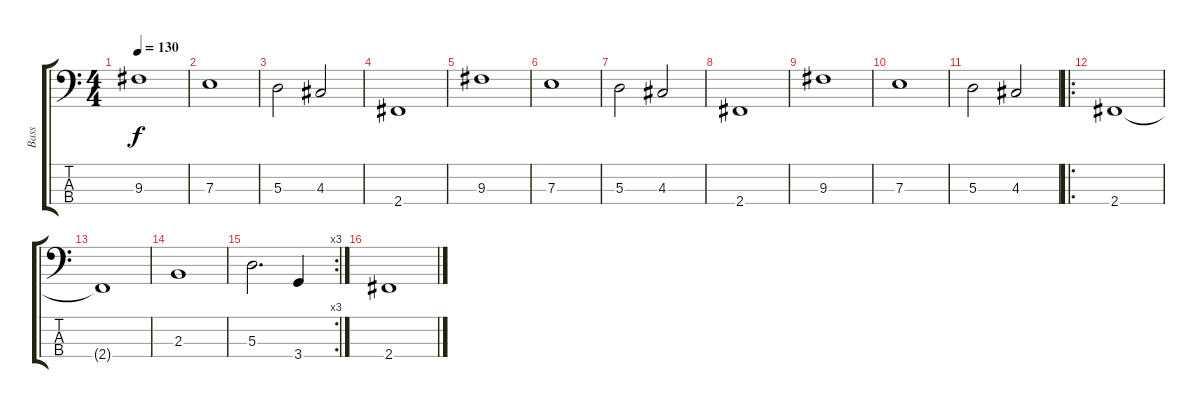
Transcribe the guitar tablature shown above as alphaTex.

\track ("Bass" "Bass") {instrument electricbasspick}
\staff {score tabs}
\tuning (G2 D2 A1 E1) {hide}
\ts (4 4)
\tempo 130
\clef f4
\ks c
9.3.1{dy f} |
7.3.1 |
5.3.2 4.3.2 |
2.4.1 |
9.3.1 |
7.3.1 |
5.3.2 4.3.2 |
2.4.1 |
9.3.1 |
7.3.1 |
5.3.2 4.3.2 |
\ro
2.4.1 |
2.4{t}.1 |
2.3.1 |
\rc 3
5.3.2{d} 3.4.4 |
2.4.1
